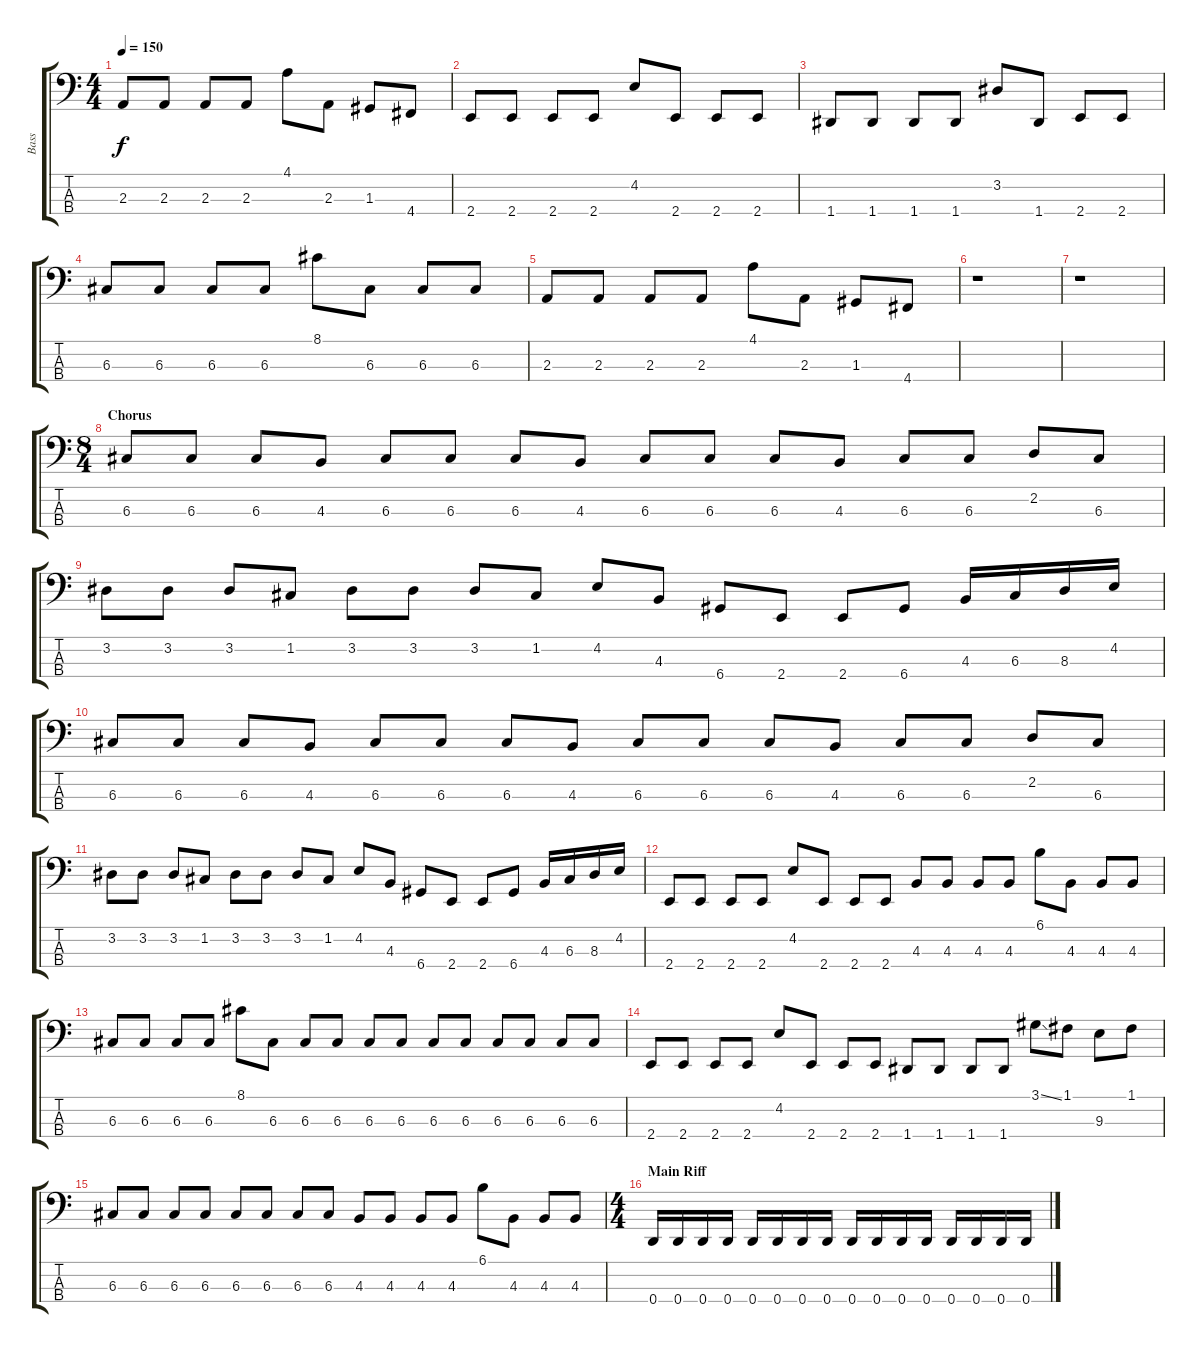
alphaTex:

\track ("Bass" "Bass") {instrument electricbassfinger}
\staff {score tabs}
\tuning (F2 C2 G1 D1) {hide}
\ts (4 4)
\tempo 150
\clef f4
\ks c
2.3.8{dy f} 2.3.8 2.3.8 2.3.8 4.1.8 2.3.8 1.3.8 4.4.8 |
2.4.8 2.4.8 2.4.8 2.4.8 4.2.8 2.4.8 2.4.8 2.4.8 |
1.4.8 1.4.8 1.4.8 1.4.8 3.2.8 1.4.8 2.4.8 2.4.8 |
6.3.8 6.3.8 6.3.8 6.3.8 8.1.8 6.3.8 6.3.8 6.3.8 |
2.3.8 2.3.8 2.3.8 2.3.8 4.1.8 2.3.8 1.3.8 4.4.8 |
r.1 |
r.1 |
\ts (8 4)
\section ("" "Chorus")
6.3.8 6.3.8 6.3.8 4.3.8 6.3.8 6.3.8 6.3.8 4.3.8 6.3.8 6.3.8 6.3.8 4.3.8 6.3.8 6.3.8 2.2.8 6.3.8 |
3.2.8 3.2.8 3.2.8 1.2.8 3.2.8 3.2.8 3.2.8 1.2.8 4.2.8 4.3.8 6.4.8 2.4.8 2.4.8 6.4.8 4.3.16 6.3.16 8.3.16 4.2.16 |
6.3.8 6.3.8 6.3.8 4.3.8 6.3.8 6.3.8 6.3.8 4.3.8 6.3.8 6.3.8 6.3.8 4.3.8 6.3.8 6.3.8 2.2.8 6.3.8 |
3.2.8 3.2.8 3.2.8 1.2.8 3.2.8 3.2.8 3.2.8 1.2.8 4.2.8 4.3.8 6.4.8 2.4.8 2.4.8 6.4.8 4.3.16 6.3.16 8.3.16 4.2.16 |
2.4.8 2.4.8 2.4.8 2.4.8 4.2.8 2.4.8 2.4.8 2.4.8 4.3.8 4.3.8 4.3.8 4.3.8 6.1.8 4.3.8 4.3.8 4.3.8 |
6.3.8 6.3.8 6.3.8 6.3.8 8.1.8 6.3.8 6.3.8 6.3.8 6.3.8 6.3.8 6.3.8 6.3.8 6.3.8 6.3.8 6.3.8 6.3.8 |
2.4.8 2.4.8 2.4.8 2.4.8 4.2.8 2.4.8 2.4.8 2.4.8 1.4.8 1.4.8 1.4.8 1.4.8 3.1{ss}.8 1.1.8 9.3.8 1.1.8 |
6.3.8 6.3.8 6.3.8 6.3.8 6.3.8 6.3.8 6.3.8 6.3.8 4.3.8 4.3.8 4.3.8 4.3.8 6.1.8 4.3.8 4.3.8 4.3.8 |
\ts (4 4)
\section ("" "Main Riff")
0.4.16 0.4.16 0.4.16 0.4.16 0.4.16 0.4.16 0.4.16 0.4.16 0.4.16 0.4.16 0.4.16 0.4.16 0.4.16 0.4.16 0.4.16 0.4.16
